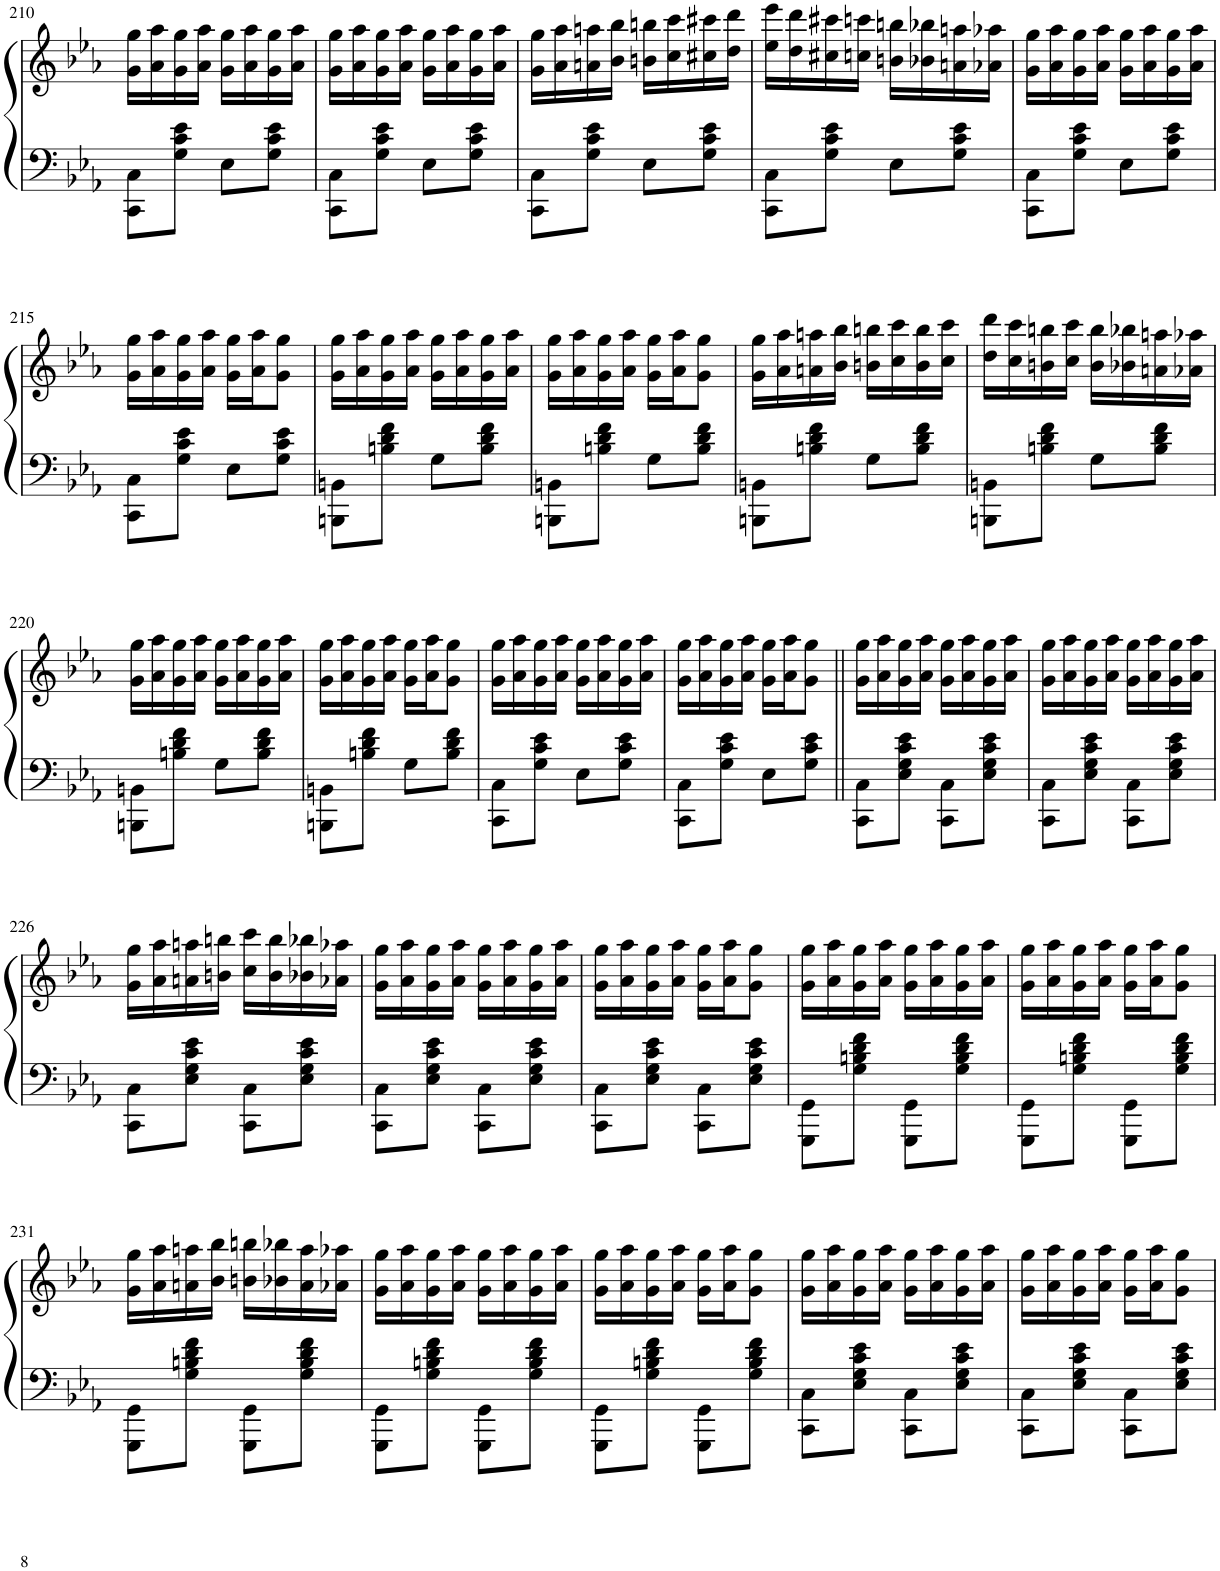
**kern	**kern
*part1	*part1
*staff2	*staff1
*I"Piano	*
*I'Pno.	*
!!LO:PB:g=z
*clefF4	*clefG2
*k[b-e-a-]	*k[b-e-a-]
*M2/4	*M2/4
=210	=210
8CC\ 8C\L	16g\ 16gg\LL
.	16a-\ 16aa-\
8G\ 8c\ 8e-\J	16g\ 16gg\
.	16a-\ 16aa-\JJ
8E-\L	16g\ 16gg\LL
.	16a-\ 16aa-\
8G\ 8c\ 8e-\J	16g\ 16gg\
.	16a-\ 16aa-\JJ
=211	=211
8CC\ 8C\L	16g\ 16gg\LL
.	16a-\ 16aa-\
8G\ 8c\ 8e-\J	16g\ 16gg\
.	16a-\ 16aa-\JJ
8E-\L	16g\ 16gg\LL
.	16a-\ 16aa-\
8G\ 8c\ 8e-\J	16g\ 16gg\
.	16a-\ 16aa-\JJ
=212	=212
8CC\ 8C\L	16g\ 16gg\LL
.	16a-\ 16aa-\
8G\ 8c\ 8e-\J	16an\ 16aan\
.	16b-\ 16bb-\JJ
8E-\L	16bn\ 16bbn\LL
.	16cc\ 16ccc\
8G\ 8c\ 8e-\J	16cc#X\ 16ccc#X\
.	16dd\ 16ddd\JJ
=213	=213
8CC\ 8C\L	16ee-\ 16eee-\LL
.	16dd\ 16ddd\
8G\ 8c\ 8e-\J	16cc#X\ 16ccc#X\
.	16ccn\ 16cccn\JJ
8E-\L	16bn\ 16bbn\LL
.	16b-X\ 16bb-X\
8G\ 8c\ 8e-\J	16an\ 16aan\
.	16a-X\ 16aa-X\JJ
=214	=214
8CC\ 8C\L	16g\ 16gg\LL
.	16a-\ 16aa-\
8G\ 8c\ 8e-\J	16g\ 16gg\
.	16a-\ 16aa-\JJ
8E-\L	16g\ 16gg\LL
.	16a-\ 16aa-\
8G\ 8c\ 8e-\J	16g\ 16gg\
.	16a-\ 16aa-\JJ
!!LO:LB:g=z
=215	=215
8CC\ 8C\L	16g\ 16gg\LL
.	16a-\ 16aa-\
8G\ 8c\ 8e-\J	16g\ 16gg\
.	16a-\ 16aa-\JJ
8E-\L	16g\ 16gg\LL
.	16a-\ 16aa-\J
8G\ 8c\ 8e-\J	8g\ 8gg\J
=216	=216
8BBBn\ 8BBn\L	16g\ 16gg\LL
.	16a-\ 16aa-\
8Bn\ 8d\ 8f\J	16g\ 16gg\
.	16a-\ 16aa-\JJ
8G\L	16g\ 16gg\LL
.	16a-\ 16aa-\
8B\ 8d\ 8f\J	16g\ 16gg\
.	16a-\ 16aa-\JJ
=217	=217
8BBBn\ 8BBn\L	16g\ 16gg\LL
.	16a-\ 16aa-\
8Bn\ 8d\ 8f\J	16g\ 16gg\
.	16a-\ 16aa-\JJ
8G\L	16g\ 16gg\LL
.	16a-\ 16aa-\J
8B\ 8d\ 8f\J	8g\ 8gg\J
=218	=218
8BBBn\ 8BBn\L	16g\ 16gg\LL
.	16a-\ 16aa-\
8Bn\ 8d\ 8f\J	16an\ 16aan\
.	16b-\ 16bb-\JJ
8G\L	16bn\ 16bbn\LL
.	16cc\ 16ccc\
8B\ 8d\ 8f\J	16b\ 16bb\
.	16cc\ 16ccc\JJ
=219	=219
8BBBn\ 8BBn\L	16dd\ 16ddd\LL
.	16cc\ 16ccc\
8Bn\ 8d\ 8f\J	16bn\ 16bbn\
.	16cc\ 16ccc\JJ
8G\L	16b\ 16bb\LL
.	16b-X\ 16bb-X\
8B\ 8d\ 8f\J	16an\ 16aan\
.	16a-X\ 16aa-X\JJ
!!LO:LB:g=z
=220	=220
8BBBn\ 8BBn\L	16g\ 16gg\LL
.	16a-\ 16aa-\
8Bn\ 8d\ 8f\J	16g\ 16gg\
.	16a-\ 16aa-\JJ
8G\L	16g\ 16gg\LL
.	16a-\ 16aa-\
8B\ 8d\ 8f\J	16g\ 16gg\
.	16a-\ 16aa-\JJ
=221	=221
8BBBn\ 8BBn\L	16g\ 16gg\LL
.	16a-\ 16aa-\
8Bn\ 8d\ 8f\J	16g\ 16gg\
.	16a-\ 16aa-\JJ
8G\L	16g\ 16gg\LL
.	16a-\ 16aa-\J
8B\ 8d\ 8f\J	8g\ 8gg\J
=222	=222
8CC\ 8C\L	16g\ 16gg\LL
.	16a-\ 16aa-\
8G\ 8c\ 8e-\J	16g\ 16gg\
.	16a-\ 16aa-\JJ
8E-\L	16g\ 16gg\LL
.	16a-\ 16aa-\
8G\ 8c\ 8e-\J	16g\ 16gg\
.	16a-\ 16aa-\JJ
=223	=223
8CC\ 8C\L	16g\ 16gg\LL
.	16a-\ 16aa-\
8G\ 8c\ 8e-\J	16g\ 16gg\
.	16a-\ 16aa-\JJ
8E-\L	16g\ 16gg\LL
.	16a-\ 16aa-\J
8G\ 8c\ 8e-\J	8g\ 8gg\J
=224||	=224||
8CC\ 8C\L	16g\ 16gg\LL
.	16a-\ 16aa-\
8E-\ 8G\ 8c\ 8e-\J	16g\ 16gg\
.	16a-\ 16aa-\JJ
8CC\ 8C\L	16g\ 16gg\LL
.	16a-\ 16aa-\
8E-\ 8G\ 8c\ 8e-\J	16g\ 16gg\
.	16a-\ 16aa-\JJ
=225	=225
8CC\ 8C\L	16g\ 16gg\LL
.	16a-\ 16aa-\
8E-\ 8G\ 8c\ 8e-\J	16g\ 16gg\
.	16a-\ 16aa-\JJ
8CC\ 8C\L	16g\ 16gg\LL
.	16a-\ 16aa-\
8E-\ 8G\ 8c\ 8e-\J	16g\ 16gg\
.	16a-\ 16aa-\JJ
!!LO:LB:g=z
=226	=226
8CC\ 8C\L	16g\ 16gg\LL
.	16a-\ 16aa-\
8E-\ 8G\ 8c\ 8e-\J	16an\ 16aan\
.	16bn\ 16bbn\JJ
8CC\ 8C\L	16cc\ 16ccc\LL
.	16b\ 16bb\
8E-\ 8G\ 8c\ 8e-\J	16b-X\ 16bb-X\
.	16a-X\ 16aa-X\JJ
=227	=227
8CC\ 8C\L	16g\ 16gg\LL
.	16a-\ 16aa-\
8E-\ 8G\ 8c\ 8e-\J	16g\ 16gg\
.	16a-\ 16aa-\JJ
8CC\ 8C\L	16g\ 16gg\LL
.	16a-\ 16aa-\
8E-\ 8G\ 8c\ 8e-\J	16g\ 16gg\
.	16a-\ 16aa-\JJ
=228	=228
8CC\ 8C\L	16g\ 16gg\LL
.	16a-\ 16aa-\
8E-\ 8G\ 8c\ 8e-\J	16g\ 16gg\
.	16a-\ 16aa-\JJ
8CC\ 8C\L	16g\ 16gg\LL
.	16a-\ 16aa-\J
8E-\ 8G\ 8c\ 8e-\J	8g\ 8gg\J
=229	=229
8GGG\ 8GG\L	16g\ 16gg\LL
.	16a-\ 16aa-\
8G\ 8Bn\ 8d\ 8f\J	16g\ 16gg\
.	16a-\ 16aa-\JJ
8GGG\ 8GG\L	16g\ 16gg\LL
.	16a-\ 16aa-\
8G\ 8B\ 8d\ 8f\J	16g\ 16gg\
.	16a-\ 16aa-\JJ
=230	=230
8GGG\ 8GG\L	16g\ 16gg\LL
.	16a-\ 16aa-\
8G\ 8Bn\ 8d\ 8f\J	16g\ 16gg\
.	16a-\ 16aa-\JJ
8GGG\ 8GG\L	16g\ 16gg\LL
.	16a-\ 16aa-\J
8G\ 8B\ 8d\ 8f\J	8g\ 8gg\J
!!LO:LB:g=z
=231	=231
8GGG\ 8GG\L	16g\ 16gg\LL
.	16a-\ 16aa-\
8G\ 8Bn\ 8d\ 8f\J	16an\ 16aan\
.	16b-\ 16bb-\JJ
8GGG\ 8GG\L	16bn\ 16bbn\LL
.	16b-X\ 16bb-X\
8G\ 8B\ 8d\ 8f\J	16a\ 16aa\
.	16a-X\ 16aa-X\JJ
=232	=232
8GGG\ 8GG\L	16g\ 16gg\LL
.	16a-\ 16aa-\
8G\ 8Bn\ 8d\ 8f\J	16g\ 16gg\
.	16a-\ 16aa-\JJ
8GGG\ 8GG\L	16g\ 16gg\LL
.	16a-\ 16aa-\
8G\ 8B\ 8d\ 8f\J	16g\ 16gg\
.	16a-\ 16aa-\JJ
=233	=233
8GGG\ 8GG\L	16g\ 16gg\LL
.	16a-\ 16aa-\
8G\ 8Bn\ 8d\ 8f\J	16g\ 16gg\
.	16a-\ 16aa-\JJ
8GGG\ 8GG\L	16g\ 16gg\LL
.	16a-\ 16aa-\J
8G\ 8B\ 8d\ 8f\J	8g\ 8gg\J
=234	=234
8CC\ 8C\L	16g\ 16gg\LL
.	16a-\ 16aa-\
8E-\ 8G\ 8c\ 8e-\J	16g\ 16gg\
.	16a-\ 16aa-\JJ
8CC\ 8C\L	16g\ 16gg\LL
.	16a-\ 16aa-\
8E-\ 8G\ 8c\ 8e-\J	16g\ 16gg\
.	16a-\ 16aa-\JJ
=235	=235
8CC\ 8C\L	16g\ 16gg\LL
.	16a-\ 16aa-\
8E-\ 8G\ 8c\ 8e-\J	16g\ 16gg\
.	16a-\ 16aa-\JJ
8CC\ 8C\L	16g\ 16gg\LL
.	16a-\ 16aa-\J
8E-\ 8G\ 8c\ 8e-\J	8g\ 8gg\J
=	=
*-	*-
